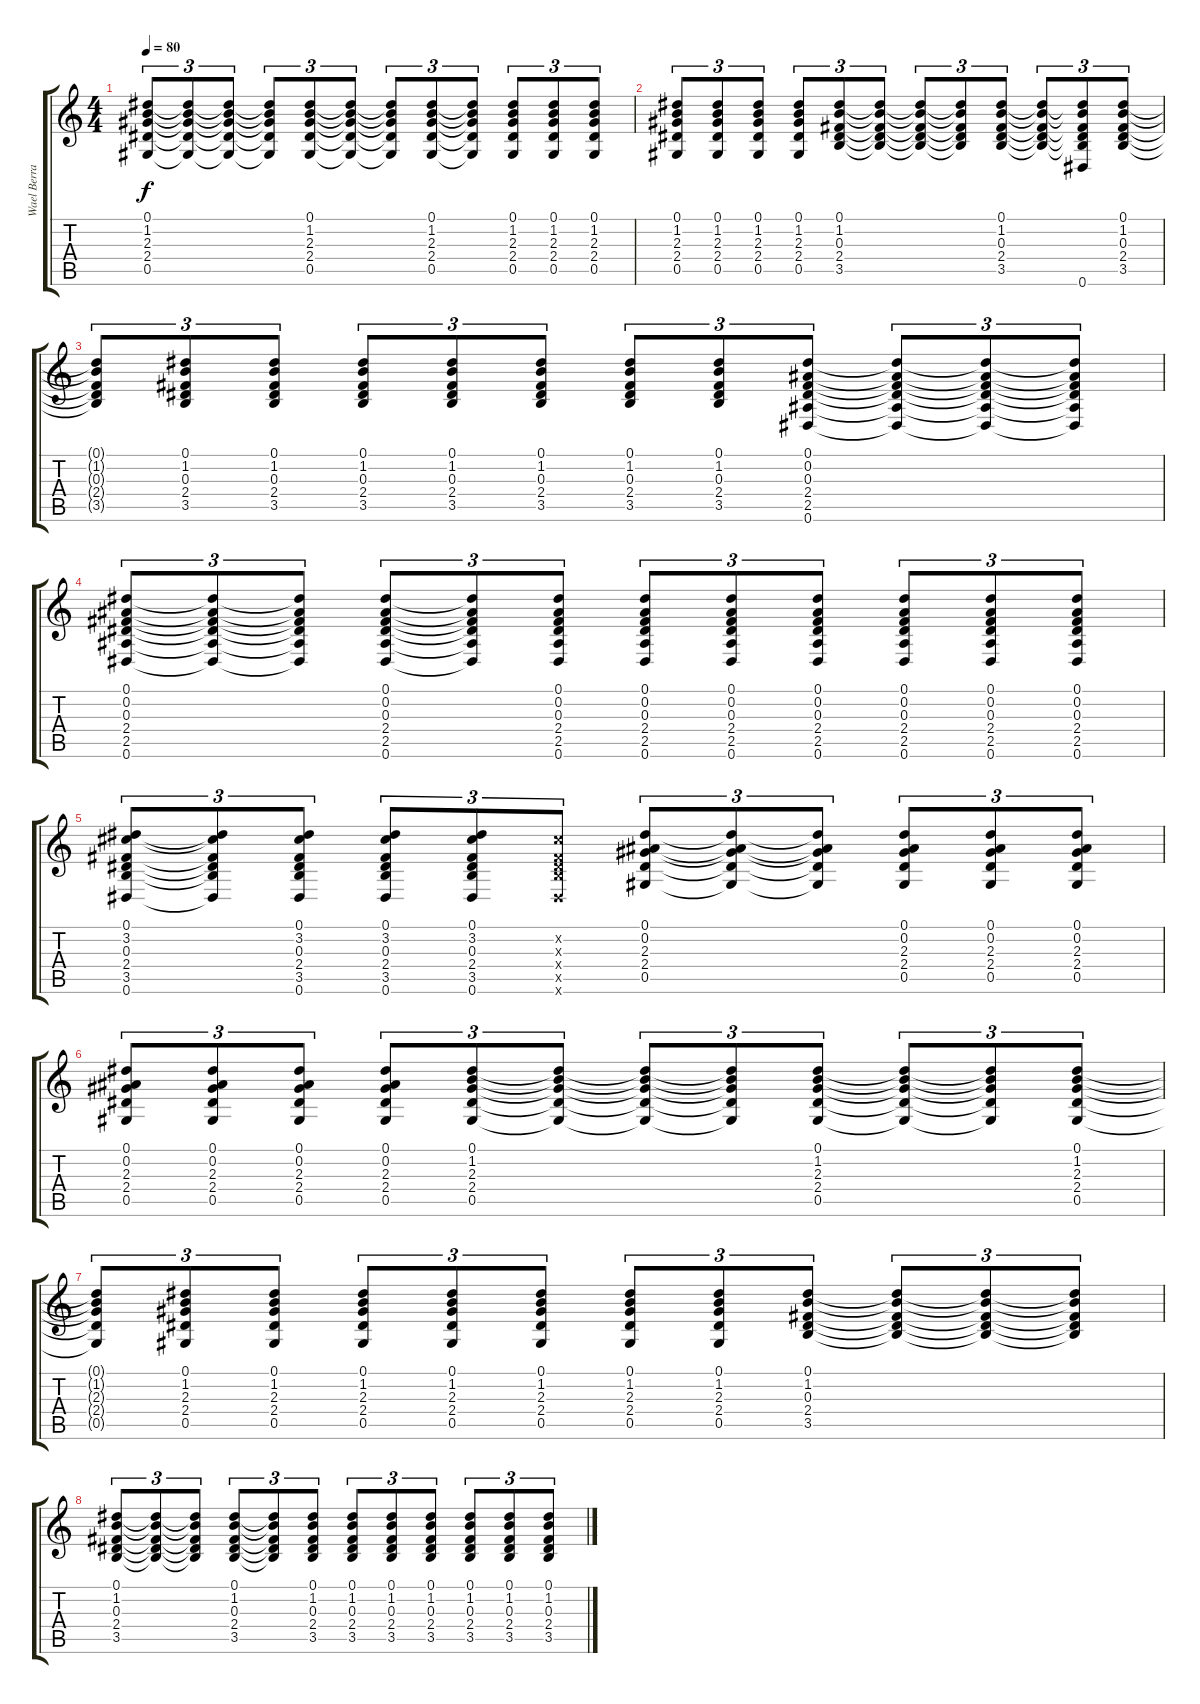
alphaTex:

\track ("Wael Berrais" "Wael Berra") {instrument acousticguitarsteel}
\staff {score tabs}
\tuning (Eb4 Bb3 Gb3 Db3 Ab2 Eb2) {hide}
\ts (4 4)
\tempo 80
\clef g2
\ks c
(0.1 1.2 2.3 2.4 0.5).8{tu (3 2) dy f} (0.1{t} 1.2{t} 2.3{t} 2.4{t} 0.5{t}).8{tu (3 2)} (0.1{t} 1.2{t} 2.3{t} 2.4{t} 0.5{t}).8{tu (3 2)} (0.1{t} 1.2{t} 2.3{t} 2.4{t} 0.5{t}).8{tu (3 2)} (0.1 1.2 2.3 2.4 0.5).8{tu (3 2)} (0.1{t} 1.2{t} 2.3{t} 2.4{t} 0.5{t}).8{tu (3 2)} (0.1{t} 1.2{t} 2.3{t} 2.4{t} 0.5{t}).8{tu (3 2)} (0.1 1.2 2.3 2.4 0.5).8{tu (3 2)} (0.1{t} 1.2{t} 2.3{t} 2.4{t} 0.5{t}).8{tu (3 2)} (0.1 1.2 2.3 2.4 0.5).8{tu (3 2)} (0.1 1.2 2.3 2.4 0.5).8{tu (3 2)} (0.1 1.2 2.3 2.4 0.5).8{tu (3 2)} |
(0.1 1.2 2.3 2.4 0.5).8{tu (3 2)} (0.1 1.2 2.3 2.4 0.5).8{tu (3 2)} (0.1 1.2 2.3 2.4 0.5).8{tu (3 2)} (0.1 1.2 2.3 2.4 0.5).8{tu (3 2)} (0.1 1.2 0.3 2.4 3.5).8{tu (3 2)} (0.1{t} 1.2{t} 0.3{t} 2.4{t} 3.5{t}).8{tu (3 2)} (0.1{t} 1.2{t} 0.3{t} 2.4{t} 3.5{t}).8{tu (3 2)} (0.1{t} 1.2{t} 0.3{t} 2.4{t} 3.5{t}).8{tu (3 2)} (0.1 1.2 0.3 2.4 3.5).8{tu (3 2)} (0.1{t} 1.2{t} 0.3{t} 2.4{t} 3.5{t}).8{tu (3 2)} (0.1{t} 1.2{t} 0.3{t} 2.4{t} 3.5{t} 0.6{t}).8{tu (3 2)} (0.1 1.2 0.3 2.4 3.5).8{tu (3 2)} |
(0.1{t} 1.2{t} 0.3{t} 2.4{t} 3.5{t}).8{tu (3 2)} (0.1 1.2 0.3 2.4 3.5).8{tu (3 2)} (0.1 1.2 0.3 2.4 3.5).8{tu (3 2)} (0.1 1.2 0.3 2.4 3.5).8{tu (3 2)} (0.1 1.2 0.3 2.4 3.5).8{tu (3 2)} (0.1 1.2 0.3 2.4 3.5).8{tu (3 2)} (0.1 1.2 0.3 2.4 3.5).8{tu (3 2)} (0.1 1.2 0.3 2.4 3.5).8{tu (3 2)} (0.1 0.2 0.3 2.4 2.5 0.6).8{tu (3 2)} (0.1{t} 0.2{t} 0.3{t} 2.4{t} 2.5{t} 0.6{t}).8{tu (3 2)} (0.1{t} 0.2{t} 0.3{t} 2.4{t} 2.5{t} 0.6{t}).8{tu (3 2)} (0.1{t} 0.2{t} 0.3{t} 2.4{t} 2.5{t} 0.6{t}).8{tu (3 2)} |
(0.1 0.2 0.3 2.4 2.5 0.6).8{tu (3 2)} (0.1{t} 0.2{t} 0.3{t} 2.4{t} 2.5{t} 0.6{t}).8{tu (3 2)} (0.1{t} 0.2{t} 0.3{t} 2.4{t} 2.5{t} 0.6{t}).8{tu (3 2)} (0.1 0.2 0.3 2.4 2.5 0.6).8{tu (3 2)} (0.1{t} 0.2{t} 0.3{t} 2.4{t} 2.5{t} 0.6{t}).8{tu (3 2)} (0.1 0.2 0.3 2.4 2.5 0.6).8{tu (3 2)} (0.1 0.2 0.3 2.4 2.5 0.6).8{tu (3 2)} (0.1 0.2 0.3 2.4 2.5 0.6).8{tu (3 2)} (0.1 0.2 0.3 2.4 2.5 0.6).8{tu (3 2)} (0.1 0.2 0.3 2.4 2.5 0.6).8{tu (3 2)} (0.1 0.2 0.3 2.4 2.5 0.6).8{tu (3 2)} (0.1 0.2 0.3 2.4 2.5 0.6).8{tu (3 2)} |
(0.1 3.2 0.3 2.4 3.5 0.6).8{tu (3 2)} (0.1{t} 3.2{t} 0.3{t} 2.4{t} 3.5{t} 0.6{t}).8{tu (3 2)} (0.1 3.2 0.3 2.4 3.5 0.6).8{tu (3 2)} (0.1 3.2 0.3 2.4 3.5 0.6).8{tu (3 2)} (0.1 3.2 0.3 2.4 3.5 0.6).8{tu (3 2)} (3.2{x} 0.3{x} 2.4{x} 3.5{x} 0.6{x}).8{tu (3 2)} (0.1 0.2 2.3 2.4 0.5).8{tu (3 2)} (0.1{t} 0.2{t} 2.3{t} 2.4{t} 0.5{t}).8{tu (3 2)} (0.1{t} 0.2{t} 2.3{t} 2.4{t} 0.5{t}).8{tu (3 2)} (0.1 0.2 2.3 2.4 0.5).8{tu (3 2)} (0.1 0.2 2.3 2.4 0.5).8{tu (3 2)} (0.1 0.2 2.3 2.4 0.5).8{tu (3 2)} |
(0.1 0.2 2.3 2.4 0.5).8{tu (3 2)} (0.1 0.2 2.3 2.4 0.5).8{tu (3 2)} (0.1 0.2 2.3 2.4 0.5).8{tu (3 2)} (0.1 0.2 2.3 2.4 0.5).8{tu (3 2)} (0.1 1.2 2.3 2.4 0.5).8{tu (3 2)} (0.1{t} 1.2{t} 2.3{t} 2.4{t} 0.5{t}).8{tu (3 2)} (0.1{t} 1.2{t} 2.3{t} 2.4{t} 0.5{t}).8{tu (3 2)} (0.1{t} 1.2{t} 2.3{t} 2.4{t} 0.5{t}).8{tu (3 2)} (0.1 1.2 2.3 2.4 0.5).8{tu (3 2)} (0.1{t} 1.2{t} 2.3{t} 2.4{t} 0.5{t}).8{tu (3 2)} (0.1{t} 1.2{t} 2.3{t} 2.4{t} 0.5{t}).8{tu (3 2)} (0.1 1.2 2.3 2.4 0.5).8{tu (3 2)} |
(0.1{t} 1.2{t} 2.3{t} 2.4{t} 0.5{t}).8{tu (3 2)} (0.1 1.2 2.3 2.4 0.5).8{tu (3 2)} (0.1 1.2 2.3 2.4 0.5).8{tu (3 2)} (0.1 1.2 2.3 2.4 0.5).8{tu (3 2)} (0.1 1.2 2.3 2.4 0.5).8{tu (3 2)} (0.1 1.2 2.3 2.4 0.5).8{tu (3 2)} (0.1 1.2 2.3 2.4 0.5).8{tu (3 2)} (0.1 1.2 2.3 2.4 0.5).8{tu (3 2)} (0.1 1.2 0.3 2.4 3.5).8{tu (3 2)} (0.1{t} 1.2{t} 0.3{t} 2.4{t} 3.5{t}).8{tu (3 2)} (0.1{t} 1.2{t} 0.3{t} 2.4{t} 3.5{t}).8{tu (3 2)} (0.1{t} 1.2{t} 0.3{t} 2.4{t} 3.5{t}).8{tu (3 2)} |
(0.1 1.2 0.3 2.4 3.5).8{tu (3 2)} (0.1{t} 1.2{t} 0.3{t} 2.4{t} 3.5{t}).8{tu (3 2)} (0.1{t} 1.2{t} 0.3{t} 2.4{t} 3.5{t}).8{tu (3 2)} (0.1 1.2 0.3 2.4 3.5).8{tu (3 2)} (0.1{t} 1.2{t} 0.3{t} 2.4{t} 3.5{t}).8{tu (3 2)} (0.1 1.2 0.3 2.4 3.5).8{tu (3 2)} (0.1 1.2 0.3 2.4 3.5).8{tu (3 2)} (0.1 1.2 0.3 2.4 3.5).8{tu (3 2)} (0.1 1.2 0.3 2.4 3.5).8{tu (3 2)} (0.1 1.2 0.3 2.4 3.5).8{tu (3 2)} (0.1 1.2 0.3 2.4 3.5).8{tu (3 2)} (0.1 1.2 0.3 2.4 3.5).8{tu (3 2)}
